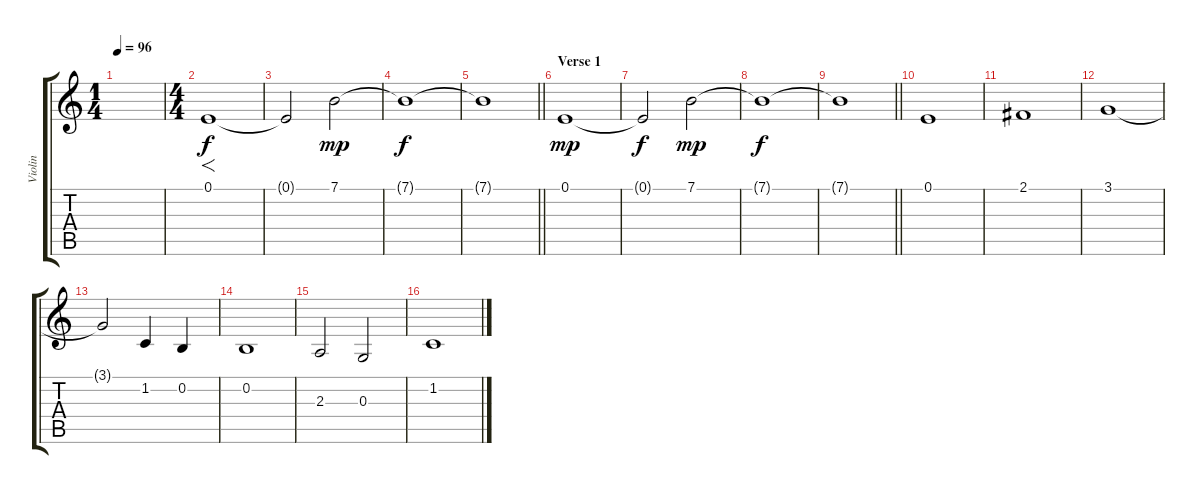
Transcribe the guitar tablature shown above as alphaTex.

\track ("Violin" "Violin") {instrument violin}
\staff {score tabs}
\tuning (E4 B3 G3 D3 A2 E2) {hide}
\ts (1 4)
\tempo 96
\clef g2
\ks c
|
\ts (4 4)
0.1.1{f} |
0.1{t}.2{dy f} 7.1.2{dy mp} |
7.1{t}.1{dy f} |
\barLineRight lightlight
7.1{t}.1 |
\section ("" "Verse 1")
0.1.1{dy mp} |
0.1{t}.2{dy f} 7.1.2{dy mp} |
7.1{t}.1{dy f} |
\barLineRight lightlight
7.1{t}.1 |
0.1.1 |
2.1.1{volume 16} |
3.1.1 |
3.1{t}.2 1.2.4 0.2.4 |
0.2.1 |
2.3.2 0.3.2 |
1.2.1
